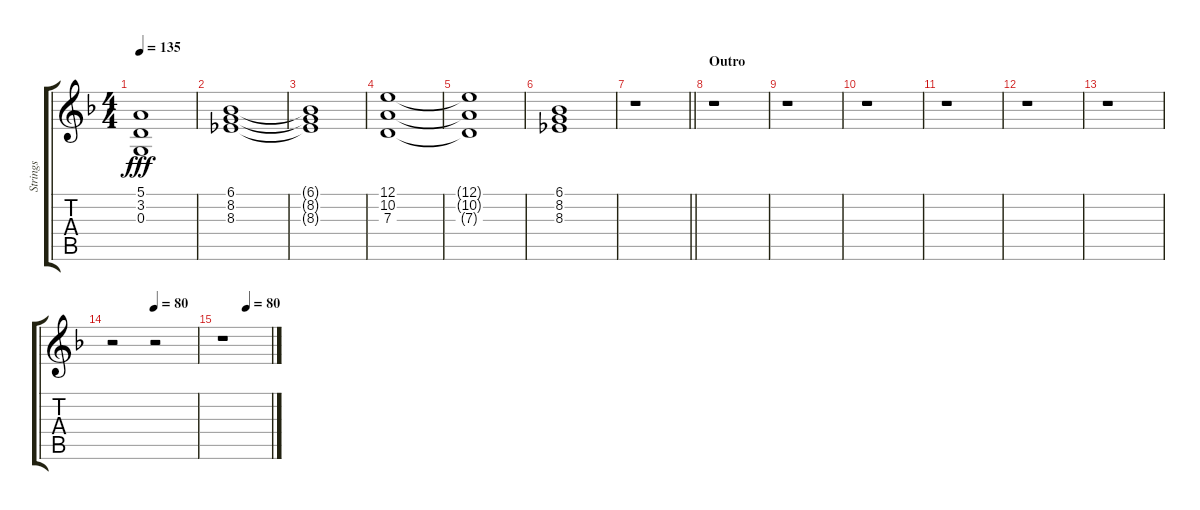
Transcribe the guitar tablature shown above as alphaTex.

\track ("Strings" "Strings") {instrument synthstrings1}
\staff {score tabs}
\tuning (E4 B3 G3 D3 A2 E2) {hide}
\ts (4 4)
\tempo 135
\clef g2
\ks f
(5.1{t} 3.2{t} 0.3{t}).1{dy fff} |
(6.1 8.2 8.3).1 |
(6.1{t} 8.2{t} 8.3{t}).1 |
(12.1 10.2 7.3).1 |
(12.1{t} 10.2{t} 7.3{t}).1 |
(6.1 8.2 8.3).1 |
\barLineRight lightlight
r.1 |
\section ("" "Outro")
r.1 |
r.1 |
r.1 |
r.1 |
r.1 |
r.1 |
\tempo (80 0.5)
r.2 r.2 |
\tempo (80 0.5)
r.1
